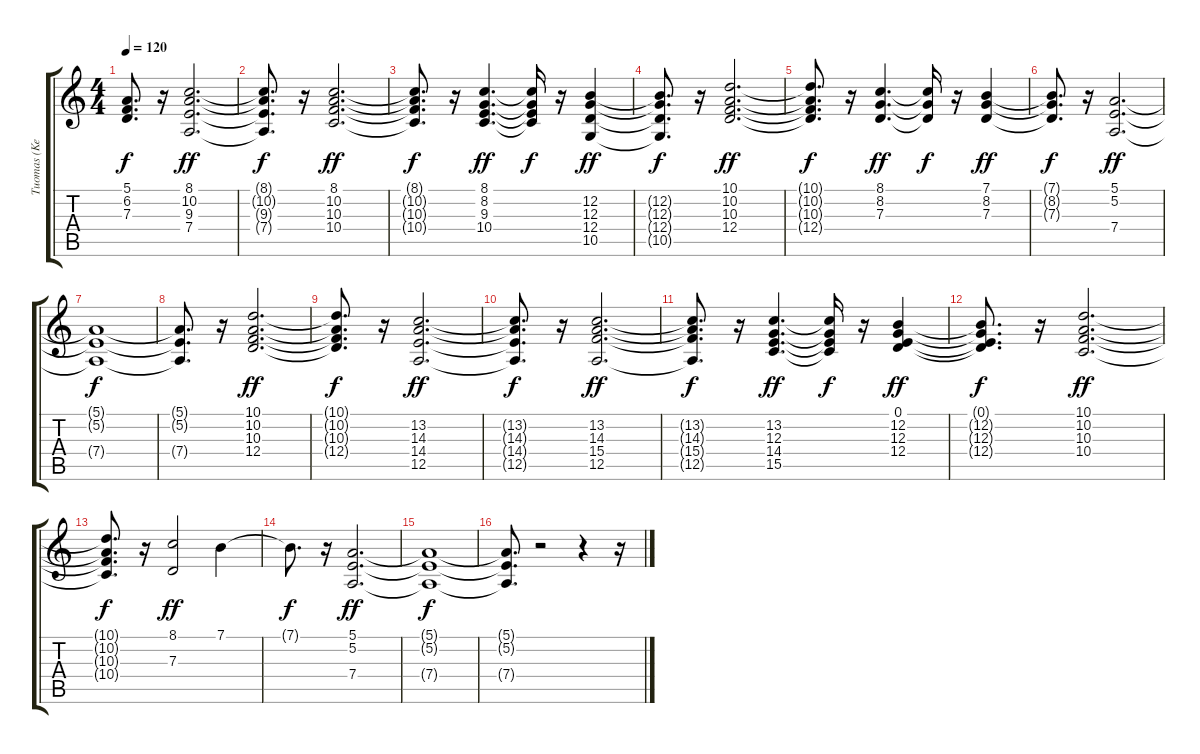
\track ("Tuomas (Keyboards)" "Tuomas (Ke") {instrument stringensemble1}
\staff {score tabs}
\tuning (E4 B3 G3 D3 A2 E2) {hide}
\ts (4 4)
\tempo 120
\clef g2
\ks c
(5.1{t} 6.2{t} 7.3{t}).8{d dy f} r.16 (8.1 10.2 9.3 7.4).2{d dy ff} |
(8.1{t} 10.2{t} 9.3{t} 7.4{t}).8{d dy f} r.16 (8.1 10.2 10.3 10.4).2{d dy ff} |
(8.1{t} 10.2{t} 10.3{t} 10.4{t}).8{d dy f} r.16 (8.1 8.2 9.3 10.4).4{d dy ff} (8.1{t} 8.2{t} 9.3{t} 10.4{t}).16{dy f} r.16 (12.2 12.3 12.4 10.5).4{dy ff} |
(12.2{t} 12.3{t} 12.4{t} 10.5{t}).8{d dy f} r.16 (10.1 10.2 10.3 12.4).2{d dy ff} |
(10.1{t} 10.2{t} 10.3{t} 12.4{t}).8{d dy f} r.16 (8.1 8.2 7.3).4{d dy ff} (8.1{t} 8.2{t} 7.3{t}).16{dy f} r.16 (7.1 8.2 7.3).4{dy ff} |
(7.1{t} 8.2{t} 7.3{t}).8{d dy f} r.16 (5.1 5.2 7.4).2{d dy ff} |
(5.1{t} 5.2{t} 7.4{t}).1{dy f} |
(5.1{t} 5.2{t} 7.4{t}).8{d} r.16 (10.1 10.2 10.3 12.4).2{d dy ff} |
(10.1{t} 10.2{t} 10.3{t} 12.4{t}).8{d dy f} r.16 (13.2 14.3 14.4 12.5).2{d dy ff} |
(13.2{t} 14.3{t} 14.4{t} 12.5{t}).8{d dy f} r.16 (13.2 14.3 15.4 12.5).2{d dy ff} |
(13.2{t} 14.3{t} 15.4{t} 12.5{t}).8{d dy f} r.16 (13.2 12.3 14.4 15.5).4{d dy ff} (13.2{t} 12.3{t} 14.4{t} 15.5{t}).16{dy f} r.16 (0.1 12.2 12.3 12.4).4{dy ff} |
(0.1{t} 12.2{t} 12.3{t} 12.4{t}).8{d dy f} r.16 (10.1 10.2 10.3 10.4).2{d dy ff} |
(10.1{t} 10.2{t} 10.3{t} 10.4{t}).8{d dy f} r.16 (8.1 7.3).2{dy ff} 7.1.4 |
7.1{t}.8{d dy f} r.16 (5.1 5.2 7.4).2{d dy ff} |
(5.1{t} 5.2{t} 7.4{t}).1{dy f} |
(5.1{t} 5.2{t} 7.4{t}).8{d} r.2 r.4 r.16
